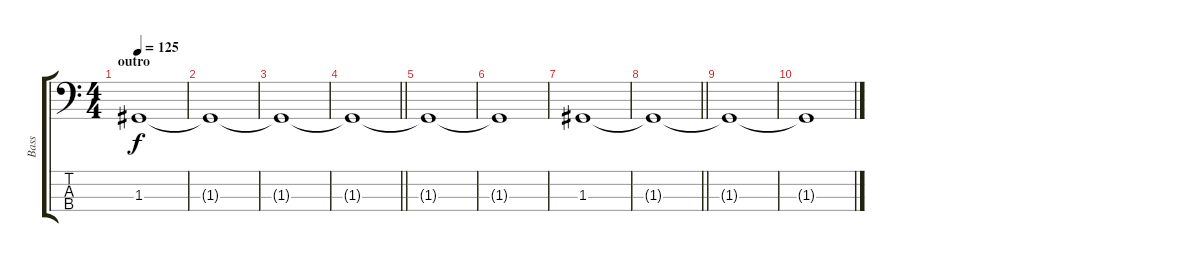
\track ("Bass" "Bass") {instrument electricbassfinger}
\staff {score tabs}
\tuning (F2 C2 G1 C1) {hide}
\ts (4 4)
\section ("" "outro")
\tempo 125
\clef f4
\ks c
1.3.1{dy f} |
1.3{t}.1 |
1.3{t}.1 |
\barLineRight lightlight
1.3{t}.1 |
1.3{t}.1 |
1.3{t}.1 |
1.3.1 |
\barLineRight lightlight
1.3{t}.1 |
1.3{t}.1 |
1.3{t}.1
